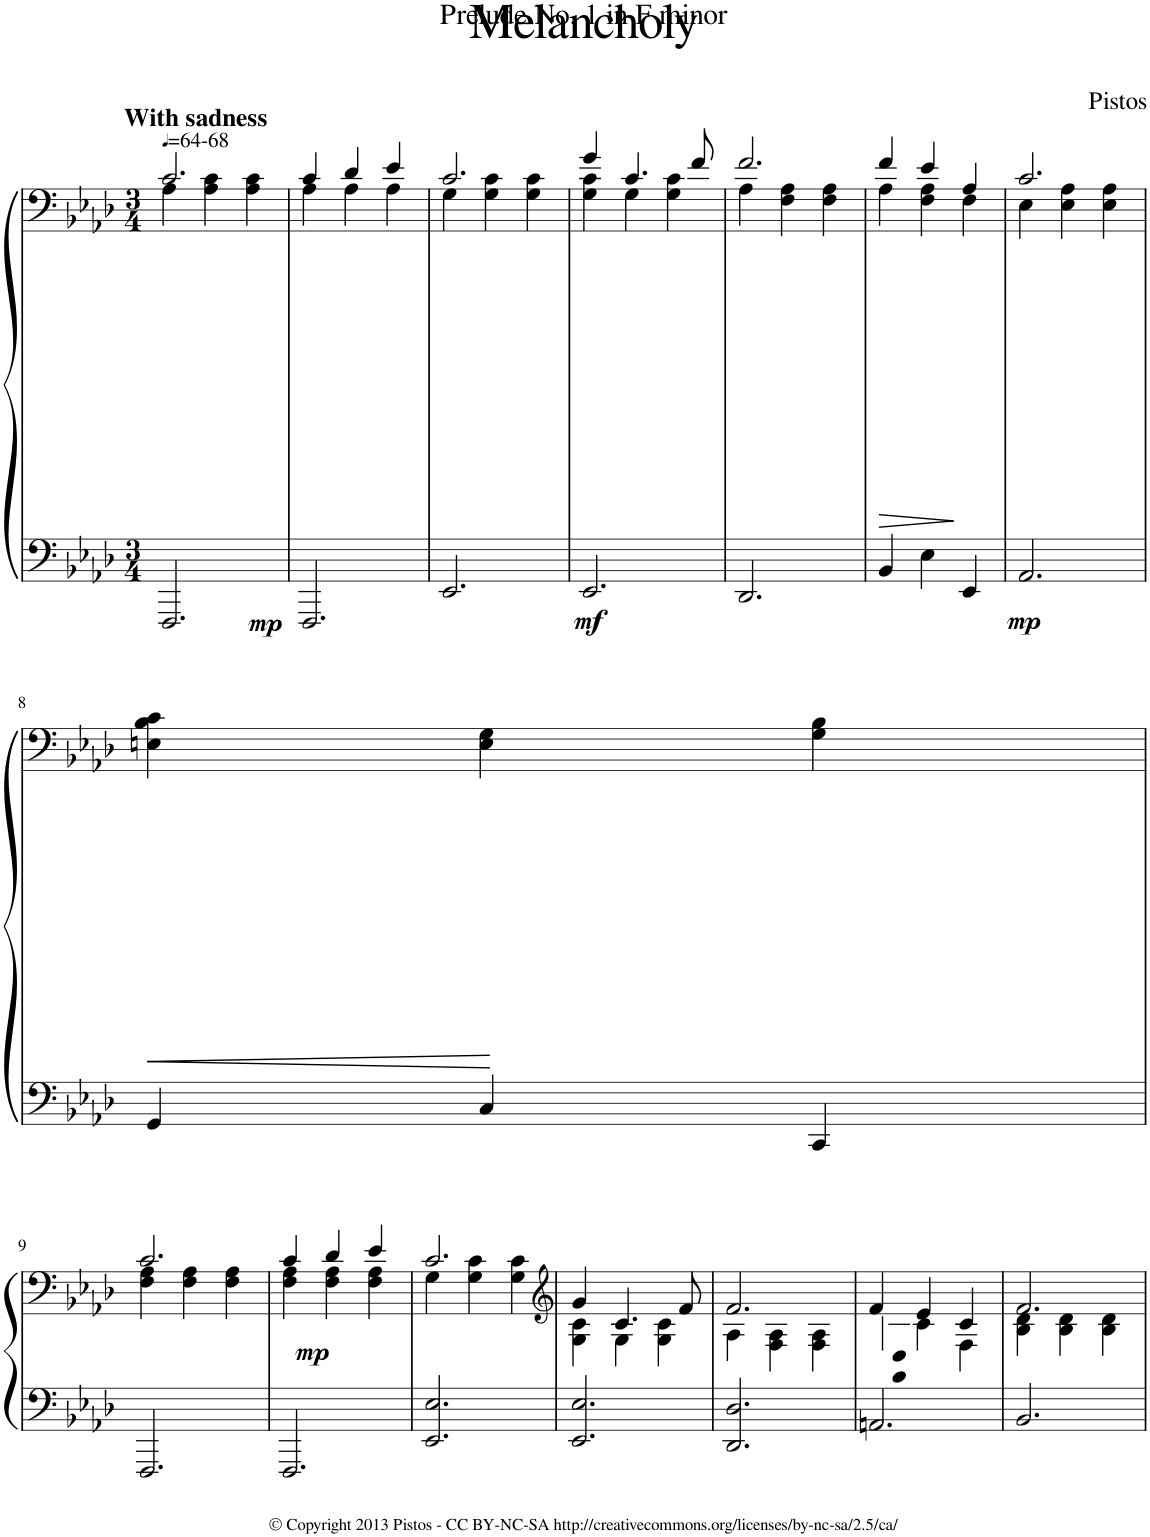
**kern	**kern	**dynam
*part1	*part1	*part1
*staff2	*staff1	*staff1/2
*I"Piano	*	*
*I'Pno	*	*
*clefF4	*clefF4	*
*k[b-e-a-d-]	*k[b-e-a-d-]	*
*M3/4	*M3/4	*
*MM64	*MM64	*
=1	=1	=1
*	*^	*
!	!LO:TX:a:t=-68	!	!
!	!LO:TX:a:B:t=With sadness	!	!
!	!	!	!LO:DY:b=2
2.FFF/	2.c/	4A-\	mp
.	.	4A-\ 4c\	.
.	.	4A-\ 4c\	.
=2	=2	=2	=2
2.FFF/	4c/	4A-\	.
.	4d-/	4A-\	.
.	4e-/	4A-\	.
=3	=3	=3	=3
2.EE-/	2.c/	4G\	.
.	.	4G\ 4c\	.
.	.	4G\ 4c\	.
=4	=4	=4	=4
!	!	!	!LO:DY:b=2
2.EE-/	4g/	4G\ 4c\	mf
.	4.c/	4G\	.
.	.	4G\ 4c\	.
.	8f/	.	.
=5	=5	=5	=5
2.DD-/	2.f/	4A-\	.
.	.	4F\ 4A-\	.
.	.	4F\ 4A-\	.
=6	=6	=6	=6
!	!	!	!LO:HP:b
4BB-/	4f/	4A-\	>
4E-\	4e-/	4F\ 4A-\	]
4EE-/	4A-/	4F\	.
=7	=7	=7	=7
!	!	!	!LO:DY:b=2
2.AA-/	2.c/	4E-\	mp
.	.	4E-\ 4A-\	.
.	.	4E-\ 4A-\	.
!!LO:LB:g=z
=8	=8	=8	=8
!	!	!	!LO:HP:b
*	*v	*v	*
4GG/	4En\ 4B-\ 4c\	<
4C/	4E\ 4G\	[
4CC/	4G\ 4B-\	.
!!LO:LB:g=z
=9	=9	=9
*	*^	*
2.FFF/	2.c/	4F\ 4A-\	.
!	!	!	!LO:DY:b
.	.	4F\ 4A-\	mp
.	.	4F\ 4A-\	.
=10	=10	=10	=10
2.FFF/	4c/	4F\ 4A-\	.
.	4d-/	4F\ 4A-\	.
.	4e-/	4F\ 4A-\	.
=11	=11	=11	=11
2.EE-/ 2.E-/	2.c/	4G\	.
.	.	4G\ 4c\	.
.	.	4G\ 4c\	.
=12	=12	=12	=12
*	*clefG2	*	*
2.EE-/ 2.E-/	4g/	4G\ 4c\	.
.	4.c/	4G\	.
.	.	4G\ 4c\	.
.	8f/	.	.
=13	=13	=13	=13
2.DD-/ 2.D-/	2.f/	4A-\	.
.	.	4F\ 4A-\	.
.	.	4F\ 4A-\	.
=14	=14	=14	=14
2.AAn/	4f/	4c\ 4e-\	.
.	4e-/	4c\	.
.	4c/	4F\	.
=15	=15	=15	=15
2.BB-/	2.f/	4B-\ 4d-\	.
.	.	4B-\ 4d-\	.
.	.	4B-\ 4d-\	.
*	*v	*v	*
=	=	=
*-	*-	*-
